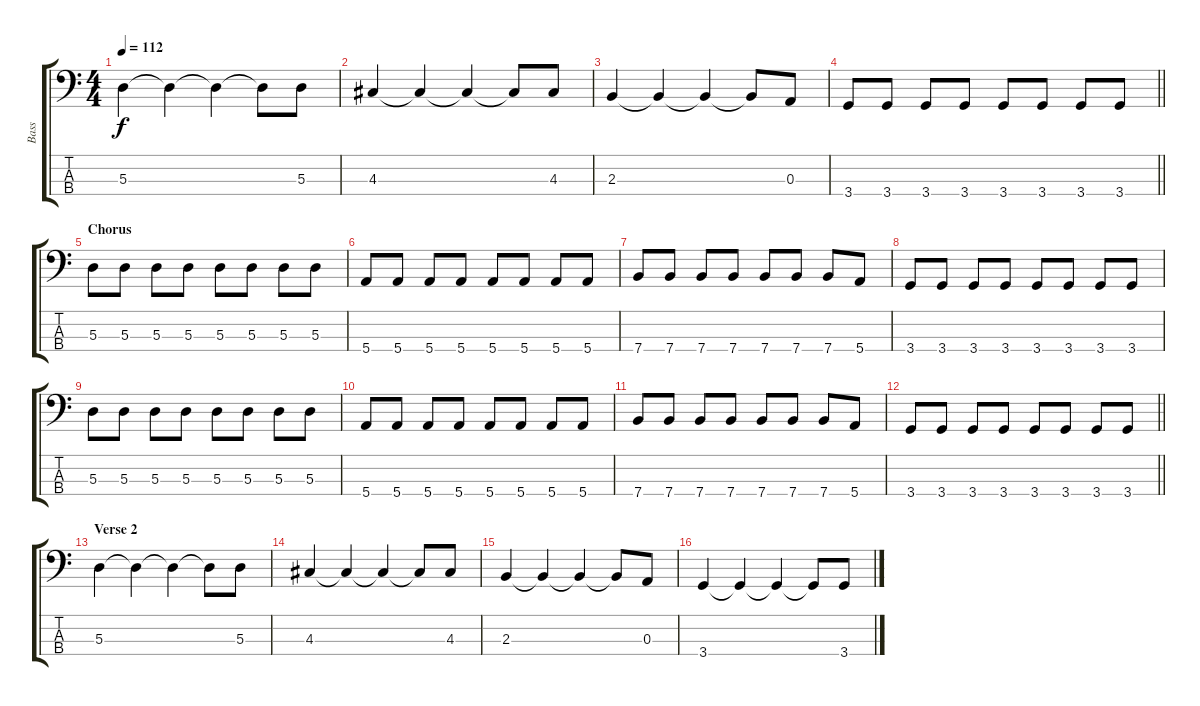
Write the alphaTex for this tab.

\track ("Bass" "Bass") {instrument electricbassfinger}
\staff {score tabs}
\tuning (G2 D2 A1 E1) {hide}
\ts (4 4)
\tempo 112
\clef f4
\ks c
5.3.4{dy f} 5.3{t}.4 5.3{t}.4 5.3{t}.8 5.3.8 |
4.3.4 4.3{t}.4 4.3{t}.4 4.3{t}.8 4.3.8 |
2.3.4 2.3{t}.4 2.3{t}.4 2.3{t}.8 0.3.8 |
\barLineRight lightlight
3.4.8 3.4.8 3.4.8 3.4.8 3.4.8 3.4.8 3.4.8 3.4.8 |
\section ("" "Chorus")
5.3.8 5.3.8 5.3.8 5.3.8 5.3.8 5.3.8 5.3.8 5.3.8 |
5.4.8 5.4.8 5.4.8 5.4.8 5.4.8 5.4.8 5.4.8 5.4.8 |
7.4.8 7.4.8 7.4.8 7.4.8 7.4.8 7.4.8 7.4.8 5.4.8 |
3.4.8 3.4.8 3.4.8 3.4.8 3.4.8 3.4.8 3.4.8 3.4.8 |
5.3.8 5.3.8 5.3.8 5.3.8 5.3.8 5.3.8 5.3.8 5.3.8 |
5.4.8 5.4.8 5.4.8 5.4.8 5.4.8 5.4.8 5.4.8 5.4.8 |
7.4.8 7.4.8 7.4.8 7.4.8 7.4.8 7.4.8 7.4.8 5.4.8 |
\barLineRight lightlight
3.4.8 3.4.8 3.4.8 3.4.8 3.4.8 3.4.8 3.4.8 3.4.8 |
\section ("" "Verse 2")
5.3.4 5.3{t}.4 5.3{t}.4 5.3{t}.8 5.3.8 |
4.3.4 4.3{t}.4 4.3{t}.4 4.3{t}.8 4.3.8 |
2.3.4 2.3{t}.4 2.3{t}.4 2.3{t}.8 0.3.8 |
3.4.4 3.4{t}.4 3.4{t}.4 3.4{t}.8 3.4.8
